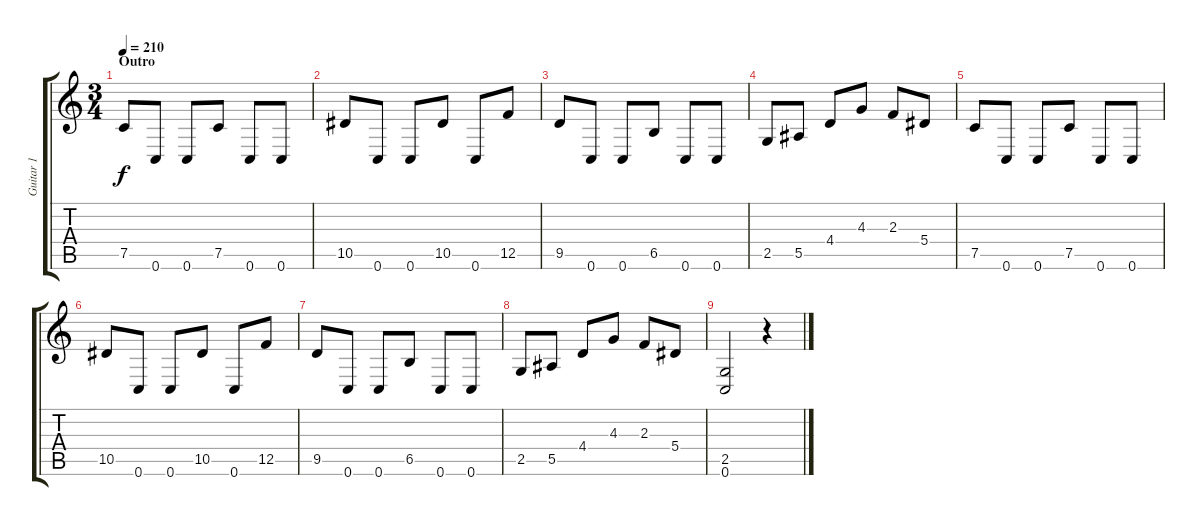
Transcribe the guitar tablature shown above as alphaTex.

\track ("Guitar 1" "Guitar 1") {instrument distortionguitar}
\staff {score tabs}
\tuning (C4 G3 Eb3 Bb2 F2 C2) {hide}
\ts (3 4)
\section ("" "Outro")
\tempo 210
\clef g2
\ks c
7.5.8{dy f} 0.6.8 0.6.8 7.5.8 0.6.8 0.6.8 |
10.5.8 0.6.8 0.6.8 10.5.8 0.6.8 12.5.8 |
9.5.8 0.6.8 0.6.8 6.5.8 0.6.8 0.6.8 |
2.5.8 5.5.8 4.4.8 4.3.8 2.3.8 5.4.8 |
7.5.8 0.6.8 0.6.8 7.5.8 0.6.8 0.6.8 |
10.5.8 0.6.8 0.6.8 10.5.8 0.6.8 12.5.8 |
9.5.8 0.6.8 0.6.8 6.5.8 0.6.8 0.6.8 |
2.5.8 5.5.8 4.4.8 4.3.8 2.3.8 5.4.8 |
(2.5 0.6).2 r.4
